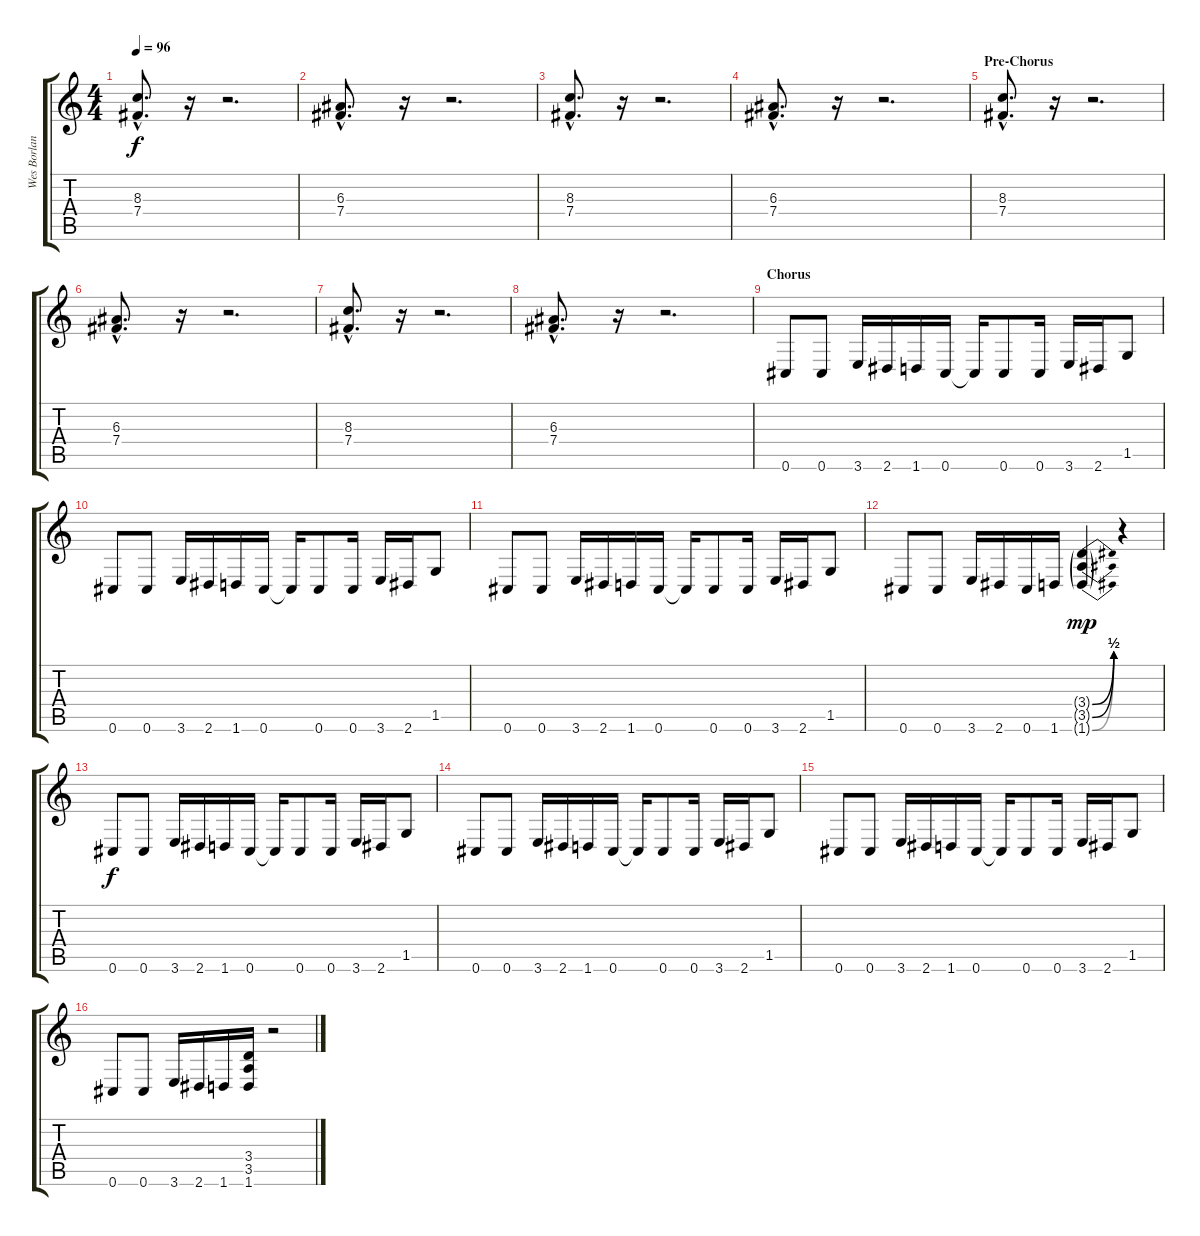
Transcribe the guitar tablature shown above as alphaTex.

\track ("Wes Borland" "Wes Borlan") {instrument overdrivenguitar}
\staff {score tabs}
\tuning (Db4 Ab3 E3 B2 Gb2 Db2) {hide}
\ts (4 4)
\tempo 96
\clef g2
\ks c
(8.3{hac} 7.4{hac}).8{d dy f} r.16 r.2{d} |
(6.3{hac} 7.4{hac}).8{d} r.16 r.2{d} |
(8.3{hac} 7.4{hac}).8{d} r.16 r.2{d} |
(6.3{hac} 7.4{hac}).8{d} r.16 r.2{d} |
\section ("" "Pre-Chorus")
(8.3{hac} 7.4{hac}).8{d} r.16 r.2{d} |
(6.3{hac} 7.4{hac}).8{d} r.16 r.2{d} |
(8.3{hac} 7.4{hac}).8{d} r.16 r.2{d} |
(6.3{hac} 7.4{hac}).8{d} r.16 r.2{d} |
\section ("" "Chorus")
0.6.8{instrument overdrivenguitar} 0.6.8 3.6.16 2.6.16 1.6.16 0.6.16 0.6{t}.16 0.6.8 0.6.16 3.6.16 2.6.16 1.5.8 |
0.6.8 0.6.8 3.6.16 2.6.16 1.6.16 0.6.16 0.6{t}.16 0.6.8 0.6.16 3.6.16 2.6.16 1.5.8 |
0.6.8 0.6.8 3.6.16 2.6.16 1.6.16 0.6.16 0.6{t}.16 0.6.8 0.6.16 3.6.16 2.6.16 1.5.8 |
0.6.8 0.6.8 3.6.16 2.6.16 0.6.16 1.6.16 (3.4{be (bend 0 0 60 2) g} 3.5{be (bend 0 0 60 2) g} 1.6{be (bend 0 0 60 2) g}).4{dy mp} r.4 |
0.6.8{dy f} 0.6.8 3.6.16 2.6.16 1.6.16 0.6.16 0.6{t}.16 0.6.8 0.6.16 3.6.16 2.6.16 1.5.8 |
0.6.8 0.6.8 3.6.16 2.6.16 1.6.16 0.6.16 0.6{t}.16 0.6.8 0.6.16 3.6.16 2.6.16 1.5.8 |
0.6.8 0.6.8 3.6.16 2.6.16 1.6.16 0.6.16 0.6{t}.16 0.6.8 0.6.16 3.6.16 2.6.16 1.5.8 |
0.6.8 0.6.8 3.6.16 2.6.16 1.6.16 (3.4 3.5 1.6).16 r.2
